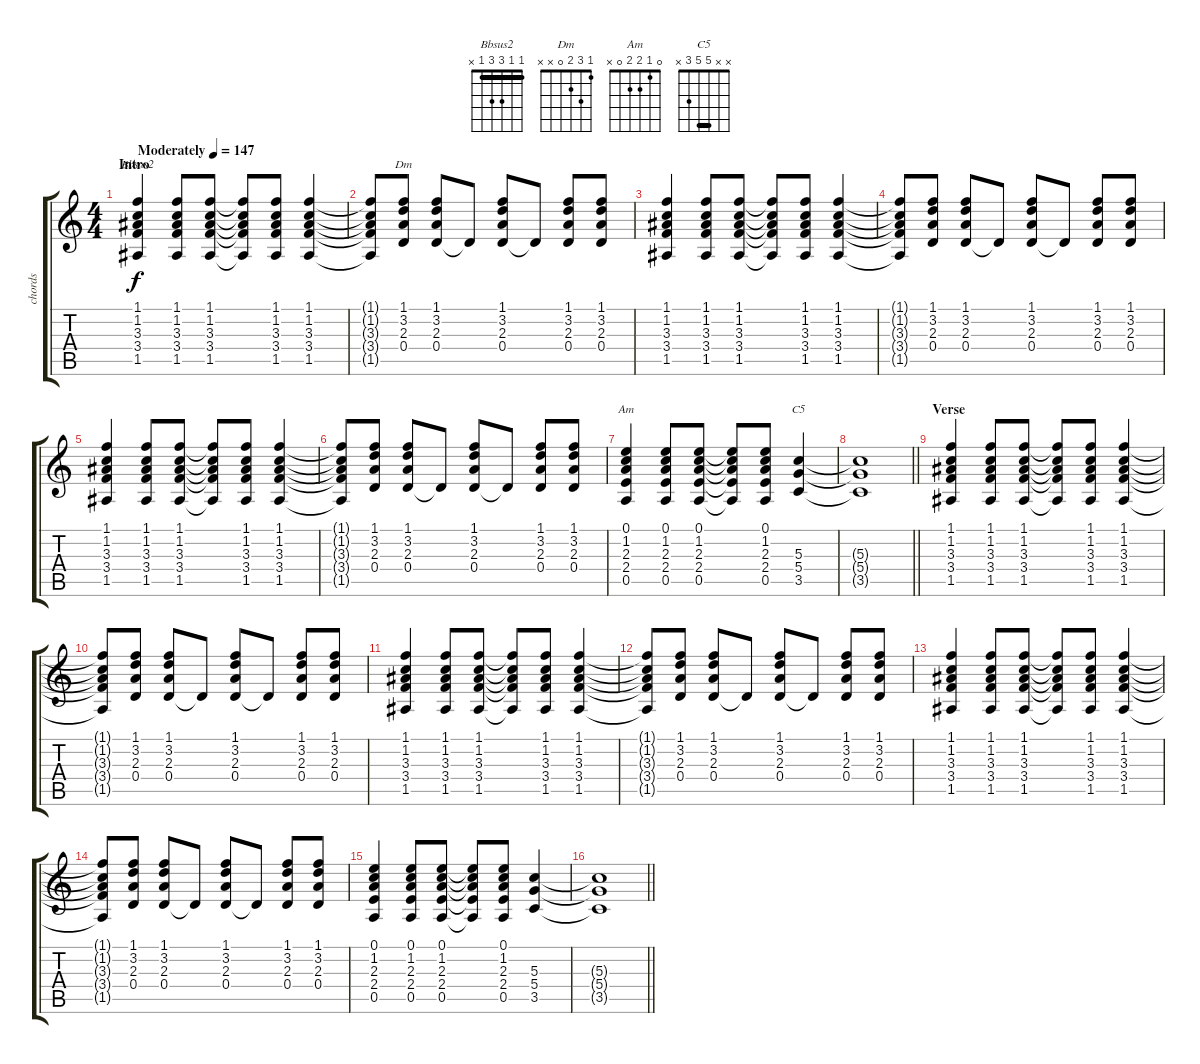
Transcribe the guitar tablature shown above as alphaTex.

\track ("chords" "chords") {solo instrument acousticguitarsteel}
\staff {score tabs}
\tuning (E4 B3 G3 D3 A2 D2) {hide}
\chord ("Bbsus2" 1 1 3 3 1 x) {barre 1}
\chord ("Dm" 1 3 2 0 x x)
\chord ("Am" 0 1 2 2 0 x)
\chord ("C5" x x 5 5 3 x) {barre 5}
\ts (4 4)
\section ("" "Intro")
\tempo (147 "Moderately")
\clef g2
\ks c
(1.1 1.2 3.3 3.4 1.5).4{ch "Bbsus2" dy f instrument acousticguitarsteel} (1.1 1.2 3.3 3.4 1.5).8 (1.1 1.2 3.3 3.4 1.5).8 (1.1{t} 1.2{t} 3.3{t} 3.4{t} 1.5{t}).8 (1.1 1.2 3.3 3.4 1.5).8 (1.1 1.2 3.3 3.4 1.5).4 |
(1.1{t} 1.2{t} 3.3{t} 3.4{t} 1.5{t}).8 (1.1 3.2 2.3 0.4).8{ch "Dm"} (1.1 3.2 2.3 0.4).8 0.4{t}.8 (1.1 3.2 2.3 0.4).8 0.4{t}.8 (1.1 3.2 2.3 0.4).8 (1.1 3.2 2.3 0.4).8 |
(1.1 1.2 3.3 3.4 1.5).4 (1.1 1.2 3.3 3.4 1.5).8 (1.1 1.2 3.3 3.4 1.5).8 (1.1{t} 1.2{t} 3.3{t} 3.4{t} 1.5{t}).8 (1.1 1.2 3.3 3.4 1.5).8 (1.1 1.2 3.3 3.4 1.5).4 |
(1.1{t} 1.2{t} 3.3{t} 3.4{t} 1.5{t}).8 (1.1 3.2 2.3 0.4).8 (1.1 3.2 2.3 0.4).8 0.4{t}.8 (1.1 3.2 2.3 0.4).8 0.4{t}.8 (1.1 3.2 2.3 0.4).8 (1.1 3.2 2.3 0.4).8 |
(1.1 1.2 3.3 3.4 1.5).4 (1.1 1.2 3.3 3.4 1.5).8 (1.1 1.2 3.3 3.4 1.5).8 (1.1{t} 1.2{t} 3.3{t} 3.4{t} 1.5{t}).8 (1.1 1.2 3.3 3.4 1.5).8 (1.1 1.2 3.3 3.4 1.5).4 |
(1.1{t} 1.2{t} 3.3{t} 3.4{t} 1.5{t}).8 (1.1 3.2 2.3 0.4).8 (1.1 3.2 2.3 0.4).8 0.4{t}.8 (1.1 3.2 2.3 0.4).8 0.4{t}.8 (1.1 3.2 2.3 0.4).8 (1.1 3.2 2.3 0.4).8 |
(0.1 1.2 2.3 2.4 0.5).4{ch "Am"} (0.1 1.2 2.3 2.4 0.5).8 (0.1 1.2 2.3 2.4 0.5).8 (0.1{t} 1.2{t} 2.3{t} 2.4{t} 0.5{t}).8 (0.1 1.2 2.3 2.4 0.5).8 (5.3 5.4 3.5).4{ch "C5"} |
\barLineRight lightlight
(5.3{t} 5.4{t} 3.5{t}).1 |
\section ("" "Verse")
(1.1 1.2 3.3 3.4 1.5).4 (1.1 1.2 3.3 3.4 1.5).8 (1.1 1.2 3.3 3.4 1.5).8 (1.1{t} 1.2{t} 3.3{t} 3.4{t} 1.5{t}).8 (1.1 1.2 3.3 3.4 1.5).8 (1.1 1.2 3.3 3.4 1.5).4 |
(1.1{t} 1.2{t} 3.3{t} 3.4{t} 1.5{t}).8 (1.1 3.2 2.3 0.4).8 (1.1 3.2 2.3 0.4).8 0.4{t}.8 (1.1 3.2 2.3 0.4).8 0.4{t}.8 (1.1 3.2 2.3 0.4).8 (1.1 3.2 2.3 0.4).8 |
(1.1 1.2 3.3 3.4 1.5).4 (1.1 1.2 3.3 3.4 1.5).8 (1.1 1.2 3.3 3.4 1.5).8 (1.1{t} 1.2{t} 3.3{t} 3.4{t} 1.5{t}).8 (1.1 1.2 3.3 3.4 1.5).8 (1.1 1.2 3.3 3.4 1.5).4 |
(1.1{t} 1.2{t} 3.3{t} 3.4{t} 1.5{t}).8 (1.1 3.2 2.3 0.4).8 (1.1 3.2 2.3 0.4).8 0.4{t}.8 (1.1 3.2 2.3 0.4).8 0.4{t}.8 (1.1 3.2 2.3 0.4).8 (1.1 3.2 2.3 0.4).8 |
(1.1 1.2 3.3 3.4 1.5).4 (1.1 1.2 3.3 3.4 1.5).8 (1.1 1.2 3.3 3.4 1.5).8 (1.1{t} 1.2{t} 3.3{t} 3.4{t} 1.5{t}).8 (1.1 1.2 3.3 3.4 1.5).8 (1.1 1.2 3.3 3.4 1.5).4 |
(1.1{t} 1.2{t} 3.3{t} 3.4{t} 1.5{t}).8 (1.1 3.2 2.3 0.4).8 (1.1 3.2 2.3 0.4).8 0.4{t}.8 (1.1 3.2 2.3 0.4).8 0.4{t}.8 (1.1 3.2 2.3 0.4).8 (1.1 3.2 2.3 0.4).8 |
(0.1 1.2 2.3 2.4 0.5).4 (0.1 1.2 2.3 2.4 0.5).8 (0.1 1.2 2.3 2.4 0.5).8 (0.1{t} 1.2{t} 2.3{t} 2.4{t} 0.5{t}).8 (0.1 1.2 2.3 2.4 0.5).8 (5.3 5.4 3.5).4 |
\barLineRight lightlight
(5.3{t} 5.4{t} 3.5{t}).1
